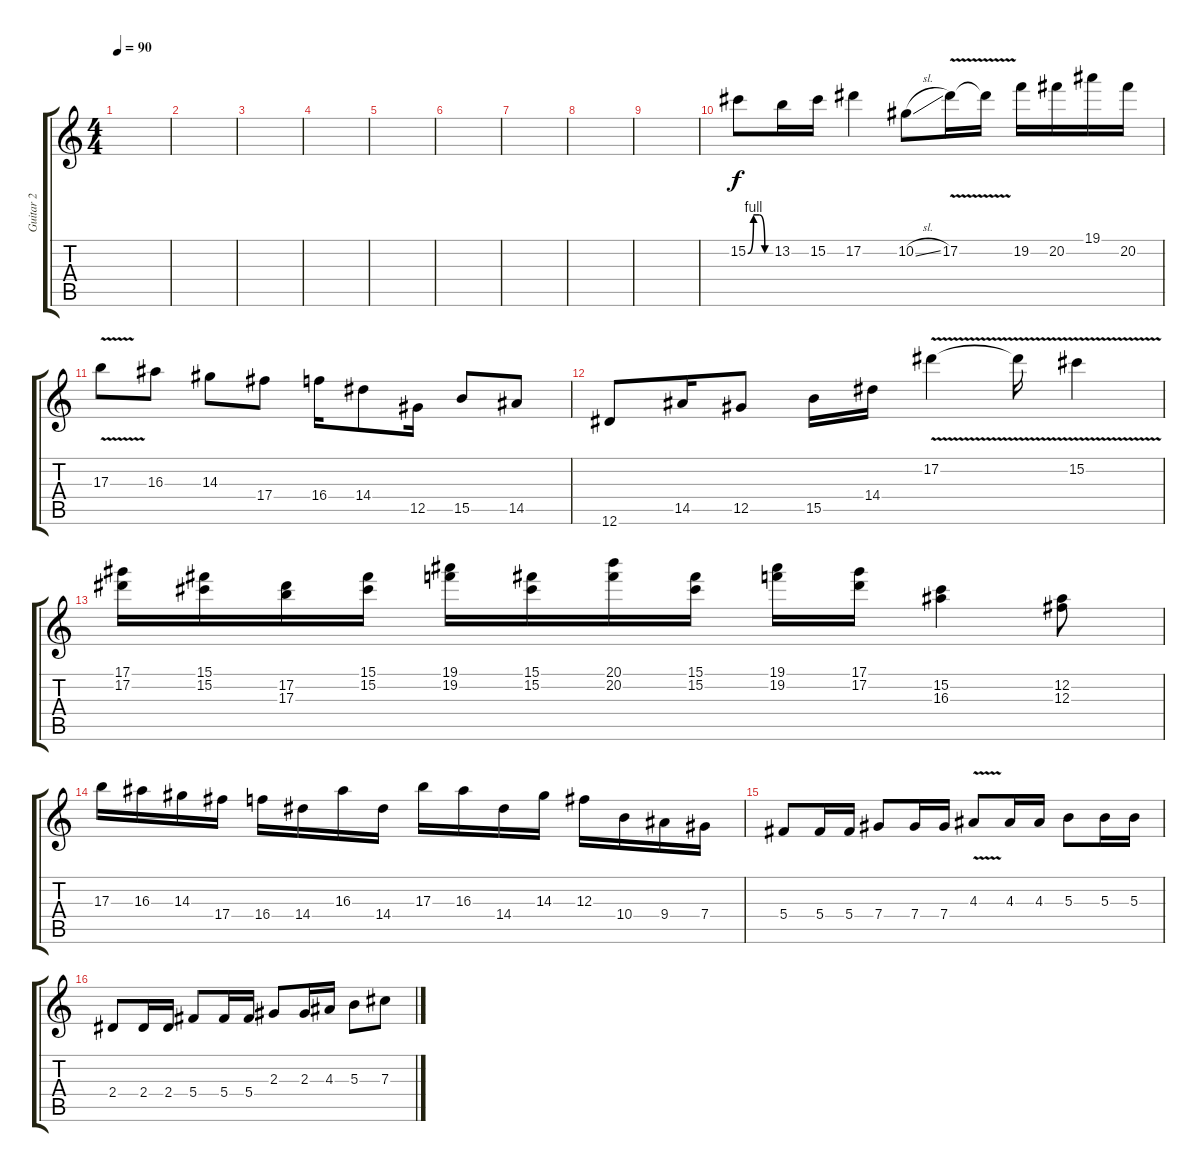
\track ("Guitar 2" "Guitar 2") {instrument distortionguitar}
\staff {score tabs}
\tuning (Eb4 Bb3 Gb3 Db3 Ab2 Eb2) {hide}
\ts (4 4)
\tempo 90
\clef g2
\ks c
|
|
|
|
|
|
|
|
|
15.2{be (custom 0 0 15 4 30 4 45 0 60 0)}.8 13.2.16 15.2.16 17.2.4 10.2{sl}.8 17.2{v}.16 17.2{t}.16 19.2.16 20.2.16 19.1.16 20.2.16 |
17.3{v}.8 16.3.8 14.3.8 17.4.8 16.4.16 14.4.8 12.5.16 15.5.8 14.5.8 |
12.6.8 14.5.16 12.5.8 15.5.16 14.4.16 17.2{v}.4 17.2{t}.16 15.2{v}.4 |
(17.1 17.2).16 (15.1 15.2).16 (17.2 17.3).16 (15.1 15.2).16 (19.1 19.2).16 (15.1 15.2).16 (20.1 20.2).16 (15.1 15.2).16 (19.1 19.2).16 (17.1 17.2).16 (15.2 16.3).4 (12.2 12.3).8 |
17.3.16 16.3.16 14.3.16 17.4.16 16.4.16 14.4.16 16.3.16 14.4.16 17.3.16 16.3.16 14.4.16 14.3.16 12.3.16 10.4.16 9.4.16 7.4.16 |
5.4.8 5.4.16 5.4.16 7.4.8 7.4.16 7.4.16 4.3{v}.8{instrument guitarharmonics} 4.3.16 4.3.16 5.3.8{instrument distortionguitar} 5.3.16 5.3.16 |
2.4.8 2.4.16 2.4.16 5.4.8 5.4.16 5.4.16 2.3.8{instrument guitarharmonics} 2.3.16 4.3.16{instrument distortionguitar} 5.3.8 7.3.8
